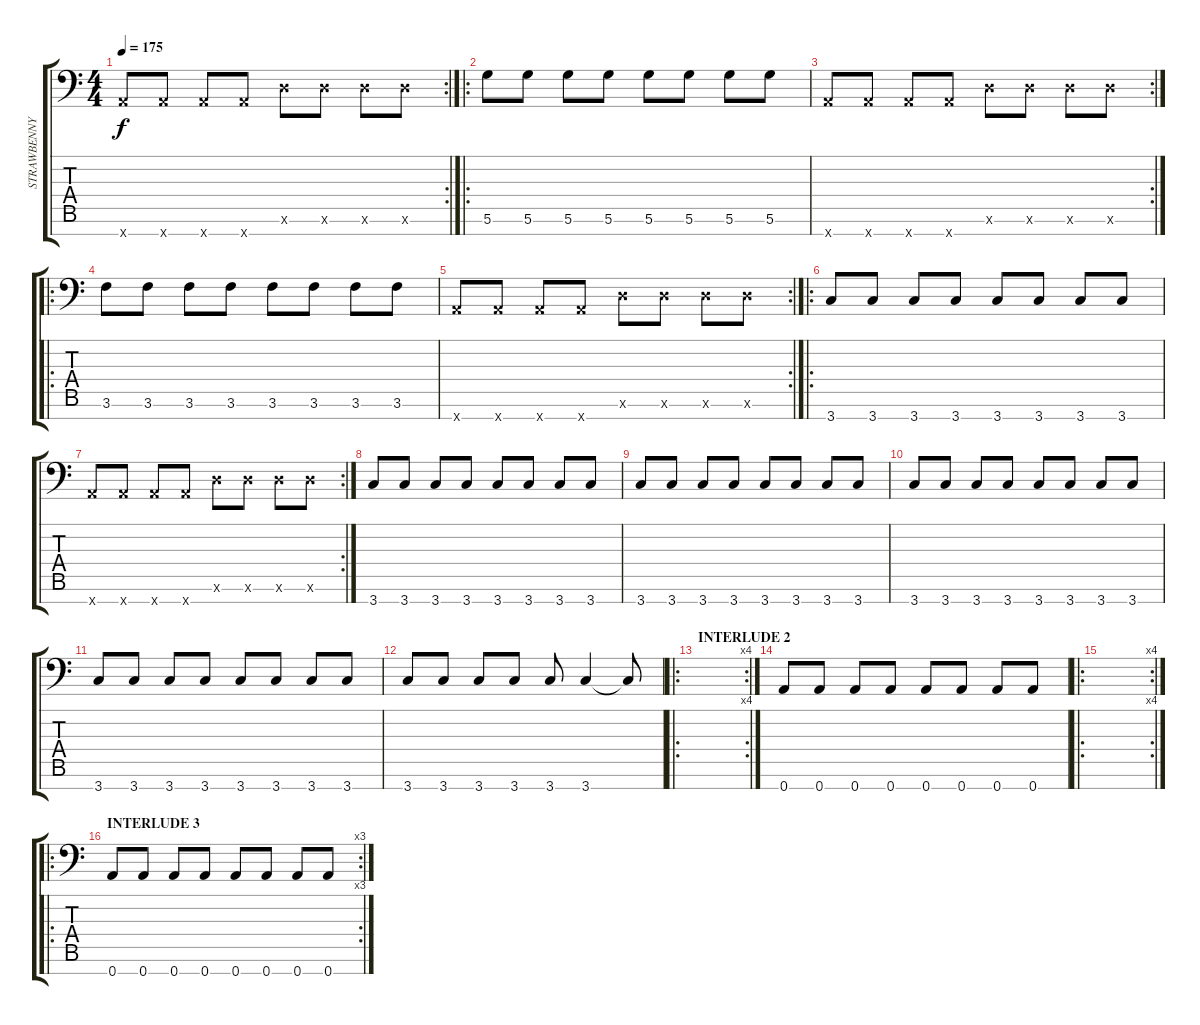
\track ("STRAWBENNY" "STRAWBENNY") {instrument slapbass1}
\staff {score tabs}
\tuning (D4 A3 F3 C3 G2 D2 A1) {hide}
\rc 2
\ts (4 4)
\tempo 175
\clef f4
\ks c
0.7{x}.8{dy f} 0.7{x}.8 0.7{x}.8 0.7{x}.8 0.6{x}.8 0.6{x}.8 0.6{x}.8 0.6{x}.8 |
\ro
5.6.8 5.6.8 5.6.8 5.6.8 5.6.8 5.6.8 5.6.8 5.6.8 |
\rc 2
0.7{x}.8 0.7{x}.8 0.7{x}.8 0.7{x}.8 0.6{x}.8 0.6{x}.8 0.6{x}.8 0.6{x}.8 |
\ro
3.6.8{instrument electricbasspick} 3.6.8 3.6.8 3.6.8 3.6.8 3.6.8 3.6.8 3.6.8 |
\rc 2
0.7{x}.8 0.7{x}.8 0.7{x}.8 0.7{x}.8 0.6{x}.8 0.6{x}.8 0.6{x}.8 0.6{x}.8 |
\ro
3.7.8 3.7.8 3.7.8 3.7.8 3.7.8 3.7.8 3.7.8 3.7.8 |
\rc 2
0.7{x}.8 0.7{x}.8 0.7{x}.8 0.7{x}.8 0.6{x}.8 0.6{x}.8 0.6{x}.8 0.6{x}.8 |
3.7.8 3.7.8 3.7.8 3.7.8 3.7.8 3.7.8 3.7.8 3.7.8 |
3.7.8{instrument slapbass1} 3.7.8 3.7.8 3.7.8 3.7.8 3.7.8 3.7.8 3.7.8 |
3.7.8 3.7.8 3.7.8 3.7.8 3.7.8 3.7.8 3.7.8 3.7.8 |
3.7.8 3.7.8 3.7.8 3.7.8 3.7.8 3.7.8 3.7.8 3.7.8 |
3.7.8 3.7.8 3.7.8 3.7.8 3.7.8 3.7.4 3.7{t}.8 |
\ro
\rc 4
\section ("" "INTERLUDE 2")
|
0.7.8 0.7.8 0.7.8 0.7.8 0.7.8 0.7.8 0.7.8 0.7.8 |
\ro
\rc 4
|
\ro
\rc 3
\section ("" "INTERLUDE 3")
0.7.8 0.7.8 0.7.8 0.7.8 0.7.8 0.7.8 0.7.8 0.7.8
